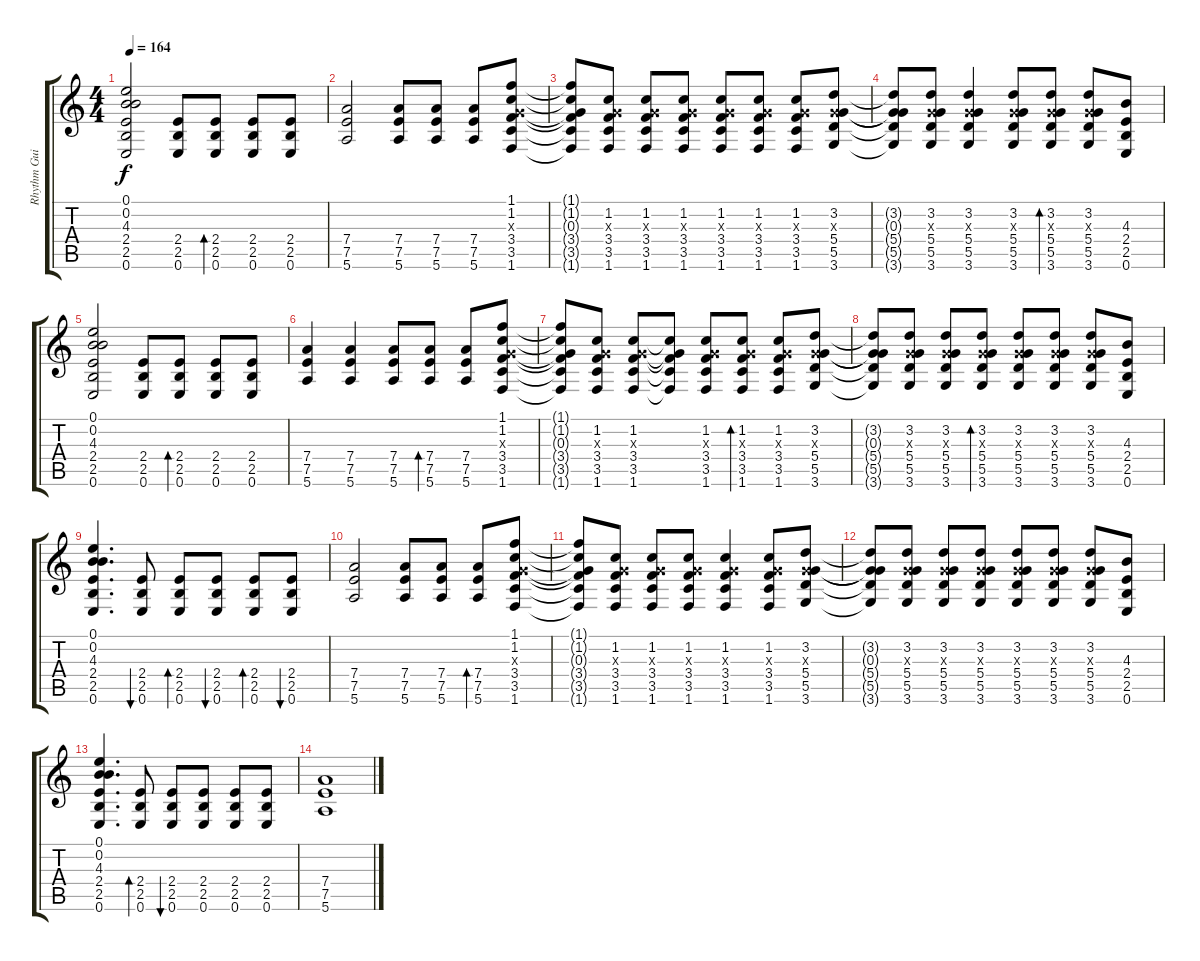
\track ("Rhythm Guitar" "Rhythm Gui") {instrument distortionguitar}
\staff {score tabs}
\tuning (E4 B3 G3 D3 A2 E2) {hide}
\ts (4 4)
\tempo 164
\clef g2
\ks c
(0.1 0.2 4.3 2.4 2.5 0.6).2{dy f} (2.4 2.5 0.6).8 (2.4 2.5 0.6).8{bd 240} (2.4 2.5 0.6).8 (2.4 2.5 0.6).8 |
(7.4 7.5 5.6).2 (7.4 7.5 5.6).8 (7.4 7.5 5.6).8 (7.4 7.5 5.6).8 (1.1 1.2 0.3{x} 3.4 3.5 1.6).8 |
(1.1{t} 1.2{t} 0.3{t} 3.4{t} 3.5{t} 1.6{t}).8 (1.2 0.3{x} 3.4 3.5 1.6).8 (1.2 0.3{x} 3.4 3.5 1.6).8 (1.2 0.3{x} 3.4 3.5 1.6).8 (1.2 0.3{x} 3.4 3.5 1.6).8 (1.2 0.3{x} 3.4 3.5 1.6).8 (1.2 0.3{x} 3.4 3.5 1.6).8 (3.2 0.3{x} 5.4 5.5 3.6).8 |
(3.2{t} 0.3{t} 5.4{t} 5.5{t} 3.6{t}).8 (3.2 0.3{x} 5.4 5.5 3.6).8 (3.2 0.3{x} 5.4 5.5 3.6).4 (3.2 0.3{x} 5.4 5.5 3.6).8 (3.2 0.3{x} 5.4 5.5 3.6).8{bd 240} (3.2 0.3{x} 5.4 5.5 3.6).8 (4.3 2.4 2.5 0.6).8 |
(0.1 0.2 4.3 2.4 2.5 0.6).2 (2.4 2.5 0.6).8 (2.4 2.5 0.6).8{bd 240} (2.4 2.5 0.6).8 (2.4 2.5 0.6).8 |
(7.4 7.5 5.6).4 (7.4 7.5 5.6).4 (7.4 7.5 5.6).8 (7.4 7.5 5.6).8{bd 240} (7.4 7.5 5.6).8 (1.1 1.2 0.3{x} 3.4 3.5 1.6).8 |
(1.1{t} 1.2{t} 0.3{t} 3.4{t} 3.5{t} 1.6{t}).8 (1.2 0.3{x} 3.4 3.5 1.6).8 (1.2 0.3{x} 3.4 3.5 1.6).8 (1.2{t} 0.3{t} 3.4{t} 3.5{t} 1.6{t}).8 (1.2 0.3{x} 3.4 3.5 1.6).8 (1.2 0.3{x} 3.4 3.5 1.6).8{bd 240} (1.2 0.3{x} 3.4 3.5 1.6).8 (3.2 0.3{x} 5.4 5.5 3.6).8 |
(3.2{t} 0.3{t} 5.4{t} 5.5{t} 3.6{t}).8 (3.2 0.3{x} 5.4 5.5 3.6).8 (3.2 0.3{x} 5.4 5.5 3.6).8 (3.2 0.3{x} 5.4 5.5 3.6).8{bd 240} (3.2 0.3{x} 5.4 5.5 3.6).8 (3.2 0.3{x} 5.4 5.5 3.6).8 (3.2 0.3{x} 5.4 5.5 3.6).8 (4.3 2.4 2.5 0.6).8 |
(0.1 0.2 4.3 2.4 2.5 0.6).4{d} (2.4 2.5 0.6).8{bu 240} (2.4 2.5 0.6).8{bd 240} (2.4 2.5 0.6).8{bu 240} (2.4 2.5 0.6).8{bd 240} (2.4 2.5 0.6).8{bu 240} |
(7.4 7.5 5.6).2 (7.4 7.5 5.6).8 (7.4 7.5 5.6).8 (7.4 7.5 5.6).8{bd 240} (1.1 1.2 0.3{x} 3.4 3.5 1.6).8 |
(1.1{t} 1.2{t} 0.3{t} 3.4{t} 3.5{t} 1.6{t}).8 (1.2 0.3{x} 3.4 3.5 1.6).8 (1.2 0.3{x} 3.4 3.5 1.6).8 (1.2 0.3{x} 3.4 3.5 1.6).8 (1.2 0.3{x} 3.4 3.5 1.6).4 (1.2 0.3{x} 3.4 3.5 1.6).8 (3.2 0.3{x} 5.4 5.5 3.6).8 |
(3.2{t} 0.3{t} 5.4{t} 5.5{t} 3.6{t}).8 (3.2 0.3{x} 5.4 5.5 3.6).8 (3.2 0.3{x} 5.4 5.5 3.6).8 (3.2 0.3{x} 5.4 5.5 3.6).8 (3.2 0.3{x} 5.4 5.5 3.6).8 (3.2 0.3{x} 5.4 5.5 3.6).8 (3.2 0.3{x} 5.4 5.5 3.6).8 (4.3 2.4 2.5 0.6).8 |
(0.1 0.2 4.3 2.4 2.5 0.6).4{d} (2.4 2.5 0.6).8{bd 240} (2.4 2.5 0.6).8{bu 240} (2.4 2.5 0.6).8 (2.4 2.5 0.6).8 (2.4 2.5 0.6).8 |
(7.4 7.5 5.6).1
